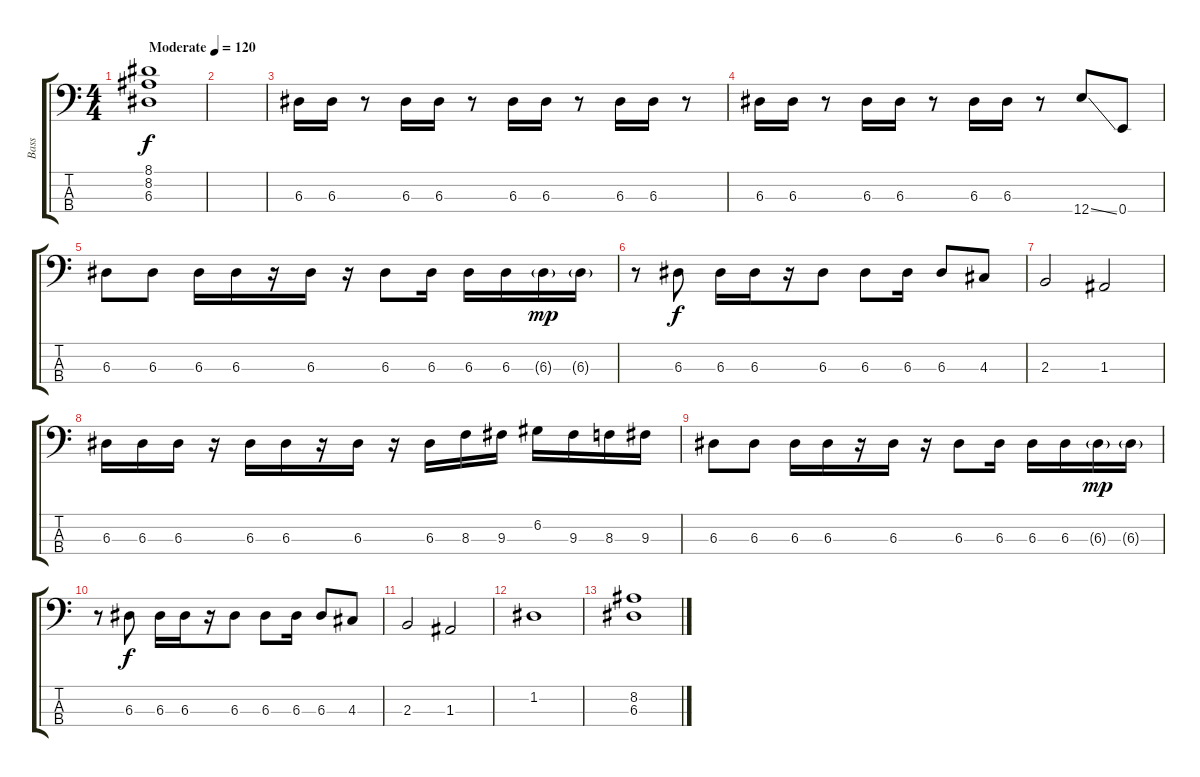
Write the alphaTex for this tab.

\track ("Bass" "Bass") {instrument electricbassfinger}
\staff {score tabs}
\tuning (G2 D2 A1 E1) {hide}
\ts (4 4)
\tempo (120 "Moderate")
\clef f4
\ks c
(8.1 8.2 6.3).1{dy f instrument electricbassfinger} |
|
6.3.16 6.3.16 r.8 6.3.16 6.3.16 r.8 6.3.16 6.3.16 r.8 6.3.16 6.3.16 r.8 |
6.3.16 6.3.16 r.8 6.3.16 6.3.16 r.8 6.3.16 6.3.16 r.8 12.4{ss}.8 0.4.8 |
6.3.8 6.3.8 6.3.16 6.3.16 r.16 6.3.16 r.16 6.3.8 6.3.16 6.3.16 6.3.16 6.3{g}.16{dy mp} 6.3{g}.16 |
r.8 6.3.8{dy f} 6.3.16 6.3.16 r.16 6.3.8 6.3.8 6.3.16 6.3.8 4.3.8 |
2.3.2 1.3.2 |
6.3.16 6.3.16 6.3.16 r.16 6.3.16 6.3.16 r.16 6.3.16 r.16 6.3.16 8.3.16 9.3.16 6.2.16 9.3.16 8.3.16 9.3.16 |
6.3.8 6.3.8 6.3.16 6.3.16 r.16 6.3.16 r.16 6.3.8 6.3.16 6.3.16 6.3.16 6.3{g}.16{dy mp} 6.3{g}.16 |
r.8 6.3.8{dy f} 6.3.16 6.3.16 r.16 6.3.8 6.3.8 6.3.16 6.3.8 4.3.8 |
2.3.2 1.3.2 |
1.2.1 |
(8.2 6.3).1
